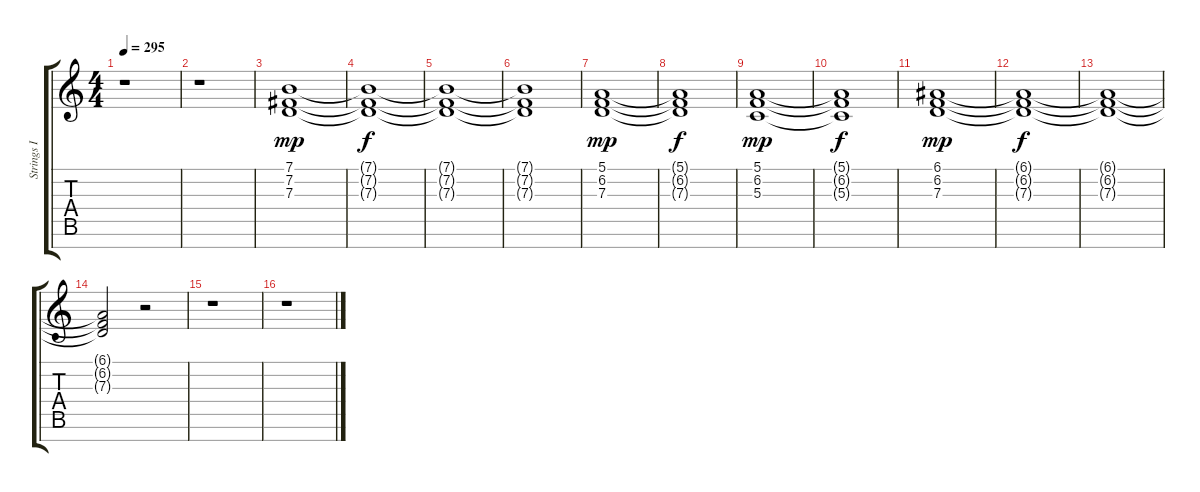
\track ("Strings I" "Strings I") {instrument stringensemble1}
\staff {score tabs}
\tuning (E4 B3 G3 D3 A2 E2 B1) {hide}
\ts (4 4)
\tempo 295
\clef g2
\ks c
r.1{dy f} |
r.1 |
(7.1 7.2 7.3).1{dy mp instrument rockorgan} |
(7.1{t} 7.2{t} 7.3{t}).1{dy f} |
(7.1{t} 7.2{t} 7.3{t}).1 |
(7.1{t} 7.2{t} 7.3{t}).1 |
(5.1 6.2 7.3).1{dy mp} |
(5.1{t} 6.2{t} 7.3{t}).1{dy f} |
(5.1 6.2 5.3).1{dy mp} |
(5.1{t} 6.2{t} 5.3{t}).1{dy f} |
(6.1 6.2 7.3).1{dy mp} |
(6.1{t} 6.2{t} 7.3{t}).1{dy f} |
(6.1{t} 6.2{t} 7.3{t}).1 |
(6.1{t} 6.2{t} 7.3{t}).2 r.2 |
r.1 |
r.1
